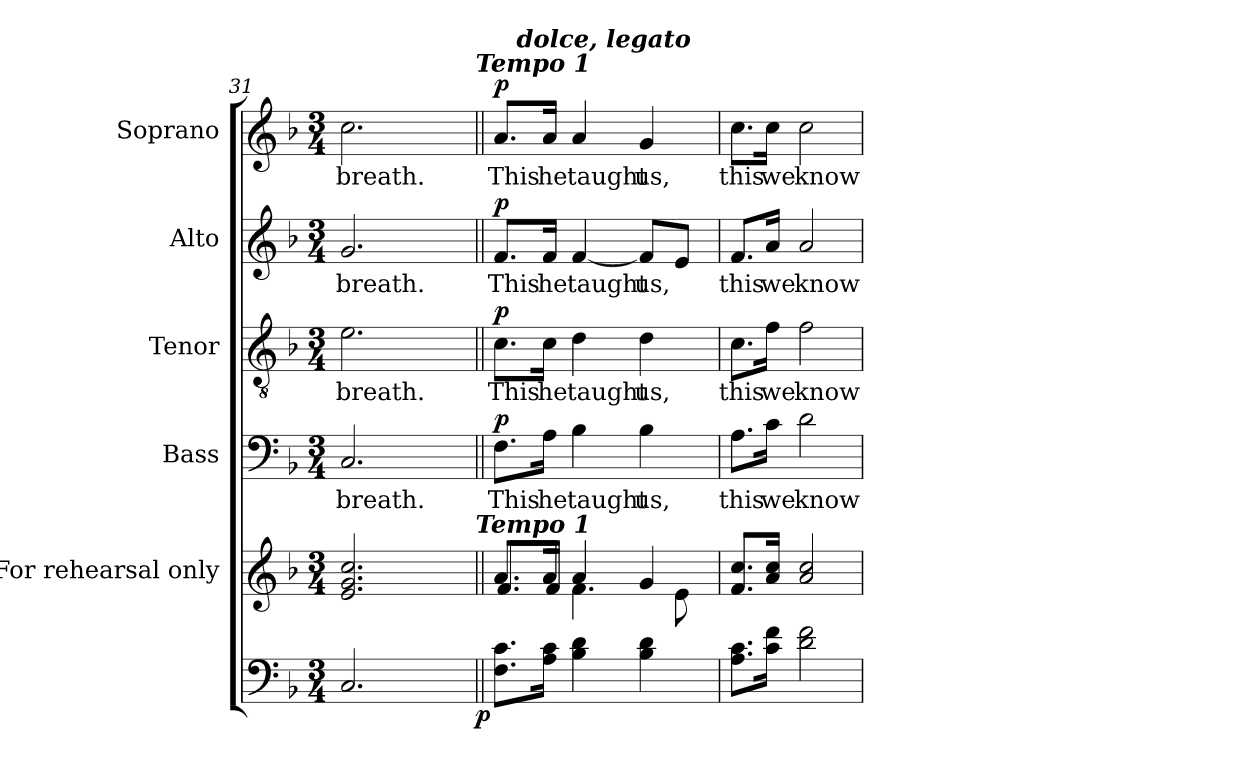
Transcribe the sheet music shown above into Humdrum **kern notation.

**kern	**dynam	**kern	**kern	**text	**dynam	**kern	**text	**dynam	**kern	**text	**dynam	**kern	**text	**dynam
*part6	*part6	*part5	*part4	*part4	*part4	*part3	*part3	*part3	*part2	*part2	*part2	*part1	*part1	*part1
*staff6	*staff6	*staff5	*staff4	*staff4	*staff4	*staff3	*staff3	*staff3	*staff2	*staff2	*staff2	*staff1	*staff1	*staff1
*	*	*I"For  rehearsal  only	*I"Bass	*	*	*I"Tenor	*	*	*I"Alto	*	*	*I"Soprano	*	*
*	*	*	*I'B	*	*	*I'T	*	*	*I'A	*	*	*I'S	*	*
*clefF4	*	*clefG2	*clefF4	*	*	*clefGv2	*	*	*clefG2	*	*	*clefG2	*	*
*	*	*	*	*	*	*ITrd7c12	*	*	*	*	*	*	*	*
*k[b-]	*	*k[b-]	*k[b-]	*	*	*k[b-]	*	*	*k[b-]	*	*	*k[b-]	*	*
*F:	*	*F:	*F:	*	*	*F:	*	*	*F:	*	*	*F:	*	*
*M3/4	*	*M3/4	*M3/4	*	*	*M3/4	*	*	*M3/4	*	*	*M3/4	*	*
=31	=31	=31	=31	=31	=31	=31	=31	=31	=31	=31	=31	=31	=31	=31
!	!	!	!	!LO:LY:b:color=#000000	!	!	!	!	!	!	!	!	!	!
!	!	!	!	!	!	!	!LO:LY:b:color=#000000	!	!	!	!	!	!	!
!	!	!	!	!	!	!	!	!	!	!LO:LY:b:color=#000000	!	!	!	!
!	!	!	!	!	!	!	!	!	!	!	!	!	!LO:LY:b:color=#000000	!
*^	*	*^	*	*	*	*	*	*	*	*	*	*^	*	*
2.Ci/	2ryy	.	2.ei/ 2.gi 2.cci	2ryy	2.Ci/	breath.	.	2.Ei\	breath.	.	2.gi/	breath.	.	2.cci\	2ryy	breath.	.
.	8ryy	.	.	8ryy	.	.	.	.	.	.	.	.	.	.	8ryy	.	.
.	16ryy	.	.	16ryy	.	.	.	.	.	.	.	.	.	.	16ryy	.	.
.	32ryy	.	.	32ryy	.	.	.	.	.	.	.	.	.	.	32ryy	.	.
.	64ryy	.	.	64ryy	.	.	.	.	.	.	.	.	.	.	64ryy	.	.
.	128...ryy	.	.	128...ryy	.	.	.	.	.	.	.	.	.	.	128...ryy	.	.
!	!	!	!	!	!	!	!	!	!	!	!	!	!	!	!LO:TX:a:Bi:t=Tempo 1	!	!
!	!	!	!	!LO:TX:a:Bi:t=Tempo 1	!	!	!	!	!	!	!	!	!	!	!	!	!
.	1024ryy	p	.	1024ryy	.	.	.	.	.	.	.	.	.	.	1024ryy	.	.
*v	*v	*	*	*	*	*	*	*	*	*	*	*	*	*	*	*	*
=32||	=32||	=32||	=32||	=32||	=32||	=32||	=32||	=32||	=32||	=32||	=32||	=32||	=32||	=32||	=32||	=32||
*^	*	*	*	*	*	*	*	*	*	*	*	*	*	*	*	*
!	!	!	!	!	!	!LO:LY:b:color=#000000	!	!	!	!	!	!	!	!	!	!	!
*v	*v	*	*	*	*	*	*	*	*	*	*	*	*	*	*	*	*
*^	*	*	*	*	*	*	*	*	*	*	*	*	*	*	*	*
!	!	!	!	!	!	!	!	!	!LO:LY:b:color=#000000	!	!	!	!	!	!	!	!
*v	*v	*	*	*	*	*	*	*	*	*	*	*	*	*	*	*	*
*^	*	*	*	*	*	*	*	*	*	*	*	*	*	*	*	*
!	!	!	!	!	!	!	!	!	!	!	!	!LO:LY:b:color=#000000	!	!	!	!	!
*v	*v	*	*	*	*	*	*	*	*	*	*	*	*	*	*	*	*
*^	*	*	*	*	*	*	*	*	*	*	*	*	*	*	*	*
!LO:TX:a:Bi:t=dolce, legato	!	!	!	!	!	!	!	!	!	!	!	!	!	!	!	!	!
!	!	!	!	!	!	!	!	!	!	!	!	!	!	!	!	!LO:LY:b:color=#000000	!
*v	*v	*	*	*	*	*	*	*	*	*	*	*	*	*	*	*	*
8.Fi\ 8.ciL	.	8.ai/L	8.fi/L	8.Fi\L	This	p	8.Ci\L	This	p	8.fi/L	This	p	8.ai/L	16ryy	This	p
.	.	.	.	.	.	.	.	.	.	.	.	.	.	256.ryy	.	.
!	!	!	!	!	!	!	!	!	!	!	!	!	!	!LO:TX:a:Bi:t=dolce, legato	!	!
.	.	.	.	.	.	.	.	.	.	.	.	.	.	2ryy	.	.
!	!	!	!	!	!LO:LY:b:color=#000000	!	!	!	!	!	!	!	!	!	!	!
!	!	!	!	!	!	!	!	!LO:LY:b:color=#000000	!	!	!	!	!	!	!	!
!	!	!	!	!	!	!	!	!	!	!	!LO:LY:b:color=#000000	!	!	!	!	!
!	!	!	!	!	!	!	!	!	!	!	!	!	!	!	!LO:LY:b:color=#000000	!
16Ai\ 16ciJk	.	16ai/Jk	16fi/Jk	16Ai\Jk	he	.	16Ci\Jk	he	.	16fi/Jk	he	.	16ai/Jk	.	he	.
!	!	!	!	!	!LO:LY:b:color=#000000	!	!	!	!	!	!	!	!	!	!	!
!	!	!	!	!	!	!	!	!LO:LY:b:color=#000000	!	!	!	!	!	!	!	!
!	!	!	!	!	!	!	!	!	!	!	!LO:LY:b:color=#000000	!	!	!	!	!
!	!	!	!	!	!	!	!	!	!	!	!	!	!	!	!LO:LY:b:color=#000000	!
4B-i\ 4di	.	4ai/	4.fi\	4B-i\	taught	.	4Di\	taught	.	[4fi/	taught	.	4ai/	.	taught	.
!	!	!	!	!	!LO:LY:b:color=#000000	!	!	!	!	!	!	!	!	!	!	!
!	!	!	!	!	!	!	!	!LO:LY:b:color=#000000	!	!	!	!	!	!	!	!
!	!	!	!	!	!	!	!	!	!	!	!LO:LY:b:color=#000000	!	!	!	!	!
!	!	!	!	!	!	!	!	!	!	!	!	!	!	!	!LO:LY:b:color=#000000	!
4B-i\ 4di	.	4gi/	.	4B-i\	us,	.	4Di\	us,	.	8fi/L]	us,	.	4gi/	.	us,	.
.	.	.	.	.	.	.	.	.	.	.	.	.	.	8ryy	.	.
.	.	.	8ei\	.	.	.	.	.	.	8ei/J	.	.	.	.	.	.
.	.	.	.	.	.	.	.	.	.	.	.	.	.	32ryy	.	.
.	.	.	.	.	.	.	.	.	.	.	.	.	.	64ryy	.	.
.	.	.	.	.	.	.	.	.	.	.	.	.	.	128ryy	.	.
.	.	.	.	.	.	.	.	.	.	.	.	.	.	512ryy	.	.
*	*	*v	*v	*	*	*	*	*	*	*	*	*	*v	*v	*	*
=33	=33	=33	=33	=33	=33	=33	=33	=33	=33	=33	=33	=33	=33	=33
*	*	*^	*	*	*	*	*	*	*	*	*	*^	*	*
!	!	!	!	!	!LO:LY:b:color=#000000	!	!	!	!	!	!	!	!	!	!	!
*	*	*v	*v	*	*	*	*	*	*	*	*	*	*v	*v	*	*
*	*	*^	*	*	*	*	*	*	*	*	*	*^	*	*
!	!	!	!	!	!	!	!	!LO:LY:b:color=#000000	!	!	!	!	!	!	!	!
*	*	*v	*v	*	*	*	*	*	*	*	*	*	*v	*v	*	*
*	*	*^	*	*	*	*	*	*	*	*	*	*^	*	*
!	!	!	!	!	!	!	!	!	!	!	!LO:LY:b:color=#000000	!	!	!	!	!
*	*	*v	*v	*	*	*	*	*	*	*	*	*	*v	*v	*	*
*	*	*^	*	*	*	*	*	*	*	*	*	*^	*	*
!	!	!	!	!	!	!	!	!	!	!	!	!	!	!	!LO:LY:b:color=#000000	!
*	*	*v	*v	*	*	*	*	*	*	*	*	*	*v	*v	*	*
8.Ai\ 8.ciL	.	8.fi/ 8.cciL	8.Ai\L	this	.	8.Ci\L	this	.	8.fi/L	this	.	8.cci\L	this	.
!	!	!	!	!LO:LY:b:color=#000000	!	!	!	!	!	!	!	!	!	!
!	!	!	!	!	!	!	!LO:LY:b:color=#000000	!	!	!	!	!	!	!
!	!	!	!	!	!	!	!	!	!	!LO:LY:b:color=#000000	!	!	!	!
!	!	!	!	!	!	!	!	!	!	!	!	!	!LO:LY:b:color=#000000	!
16ci\ 16fiJk	.	16ai/ 16cciJk	16ci\Jk	we	.	16Fi\Jk	we	.	16ai/Jk	we	.	16cci\Jk	we	.
!	!	!	!	!LO:LY:b:color=#000000	!	!	!	!	!	!	!	!	!	!
!	!	!	!	!	!	!	!LO:LY:b:color=#000000	!	!	!	!	!	!	!
!	!	!	!	!	!	!	!	!	!	!LO:LY:b:color=#000000	!	!	!	!
!	!	!	!	!	!	!	!	!	!	!	!	!	!LO:LY:b:color=#000000	!
2di\ 2fi	.	2ai/ 2cci	2di\	know	.	2Fi\	know	.	2ai/	know	.	2cci\	know	.
=	=	=	=	=	=	=	=	=	=	=	=	=	=	=
*-	*-	*-	*-	*-	*-	*-	*-	*-	*-	*-	*-	*-	*-	*-
